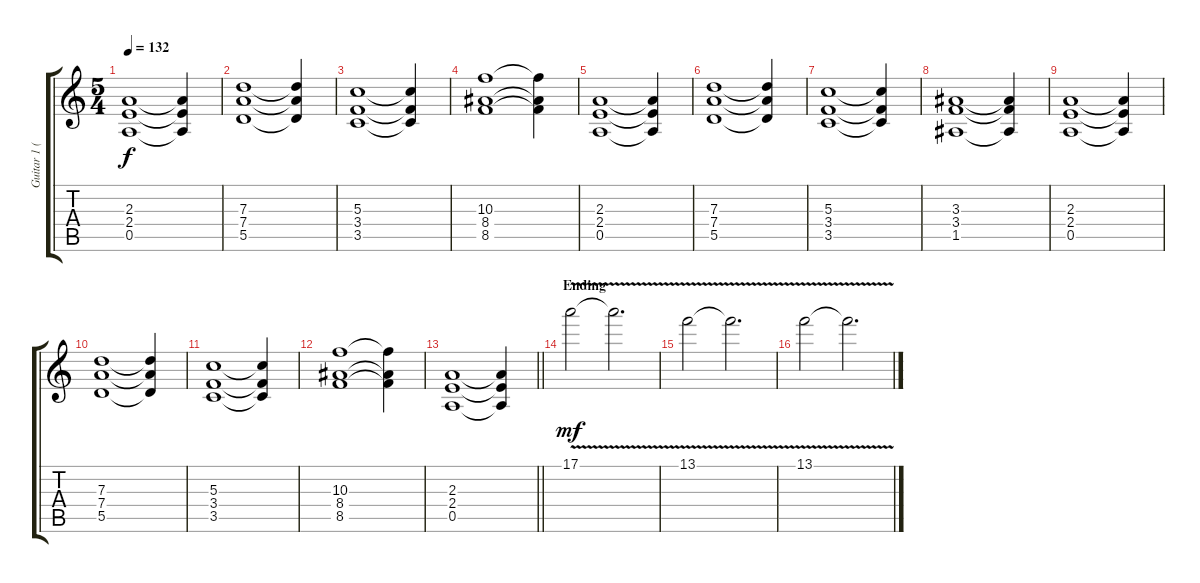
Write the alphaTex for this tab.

\track ("Guitar 1 (distorted)" "Guitar 1 (") {instrument overdrivenguitar}
\staff {score tabs}
\tuning (E4 B3 G3 D3 A2 E2) {hide}
\ts (5 4)
\tempo 132
\clef g2
\ks c
(2.3 2.4 0.5).1{dy f} (2.3{t} 2.4{t} 0.5{t}).4 |
(7.3 7.4 5.5).1 (7.3{t} 7.4{t} 5.5{t}).4 |
(5.3 3.4 3.5).1 (5.3{t} 3.4{t} 3.5{t}).4 |
(10.3 8.4 8.5).1 (10.3{t} 8.4{t} 8.5{t}).4 |
(2.3 2.4 0.5).1 (2.3{t} 2.4{t} 0.5{t}).4 |
(7.3 7.4 5.5).1 (7.3{t} 7.4{t} 5.5{t}).4 |
(5.3 3.4 3.5).1 (5.3{t} 3.4{t} 3.5{t}).4 |
(3.3 3.4 1.5).1 (3.3{t} 3.4{t} 1.5{t}).4 |
(2.3 2.4 0.5).1 (2.3{t} 2.4{t} 0.5{t}).4 |
(7.3 7.4 5.5).1 (7.3{t} 7.4{t} 5.5{t}).4 |
(5.3 3.4 3.5).1 (5.3{t} 3.4{t} 3.5{t}).4 |
(10.3 8.4 8.5).1 (10.3{t} 8.4{t} 8.5{t}).4 |
\barLineRight lightlight
(2.3 2.4 0.5).1 (2.3{t} 2.4{t} 0.5{t}).4 |
\section ("" "Ending")
17.1{v}.2{dy mf} 17.1{t}.2{d} |
13.1{v}.2 13.1{t}.2{d} |
13.1{v}.2 13.1{t}.2{d}
